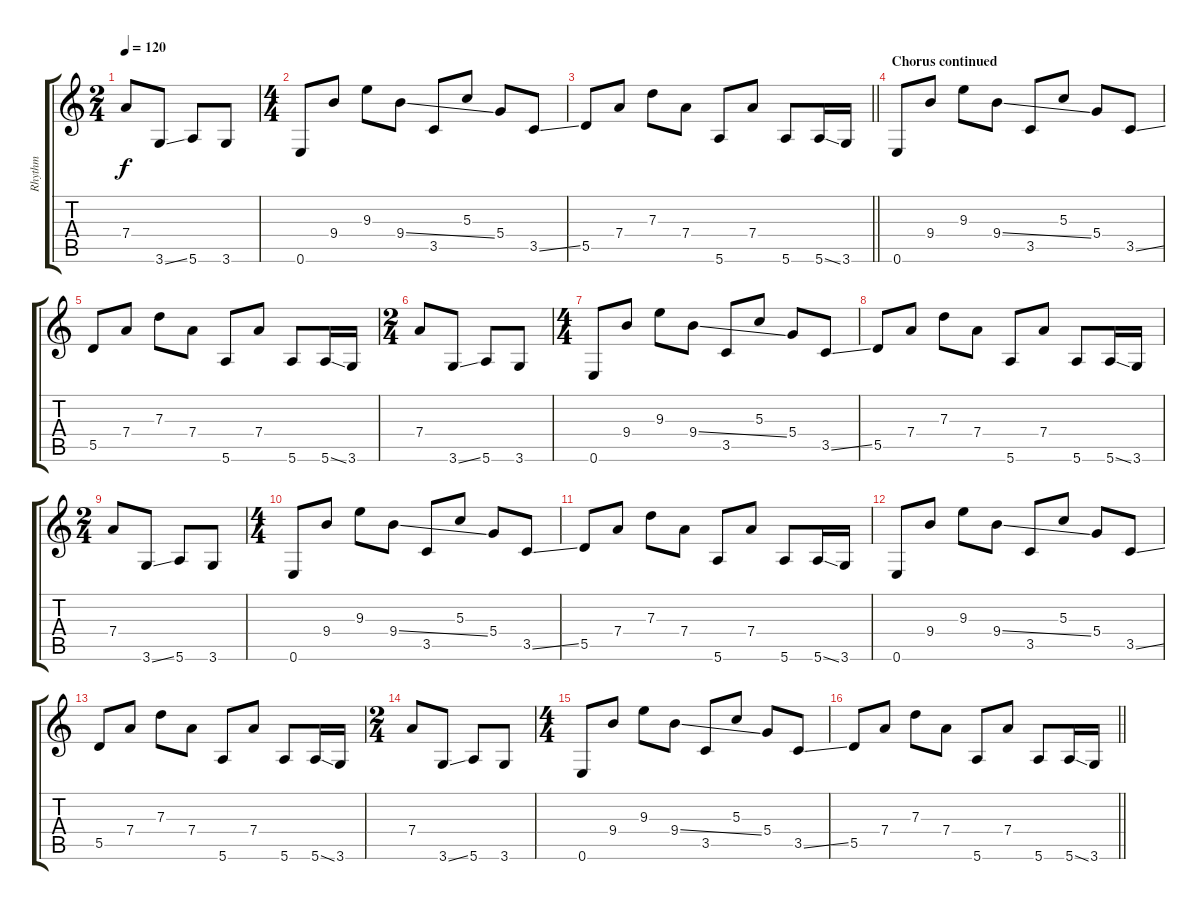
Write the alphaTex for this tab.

\track ("Rhythm" "Rhythm") {instrument distortionguitar}
\staff {score tabs}
\tuning (E4 B3 G3 D3 A2 E2) {hide}
\ts (2 4)
\tempo 120
\clef g2
\ks c
7.4.8{dy f} 3.6{ss}.8 5.6.8 3.6.8 |
\ts (4 4)
0.6.8 9.4.8 9.3.8 9.4{ss}.8 3.5.8 5.3.8 5.4.8 3.5{ss}.8 |
\barLineRight lightlight
5.5.8 7.4.8 7.3.8 7.4.8 5.6.8 7.4.8 5.6.8 5.6{ss}.16 3.6.16 |
\section ("" "Chorus continued ")
0.6.8 9.4.8 9.3.8 9.4{ss}.8 3.5.8 5.3.8 5.4.8 3.5{ss}.8 |
5.5.8 7.4.8 7.3.8 7.4.8 5.6.8 7.4.8 5.6.8 5.6{ss}.16 3.6.16 |
\ts (2 4)
7.4.8 3.6{ss}.8 5.6.8 3.6.8 |
\ts (4 4)
0.6.8 9.4.8 9.3.8 9.4{ss}.8 3.5.8 5.3.8 5.4.8 3.5{ss}.8 |
5.5.8 7.4.8 7.3.8 7.4.8 5.6.8 7.4.8 5.6.8 5.6{ss}.16 3.6.16 |
\ts (2 4)
7.4.8 3.6{ss}.8 5.6.8 3.6.8 |
\ts (4 4)
0.6.8 9.4.8 9.3.8 9.4{ss}.8 3.5.8 5.3.8 5.4.8 3.5{ss}.8 |
5.5.8 7.4.8 7.3.8 7.4.8 5.6.8 7.4.8 5.6.8 5.6{ss}.16 3.6.16 |
0.6.8 9.4.8 9.3.8 9.4{ss}.8 3.5.8 5.3.8 5.4.8 3.5{ss}.8 |
5.5.8 7.4.8 7.3.8 7.4.8 5.6.8 7.4.8 5.6.8 5.6{ss}.16 3.6.16 |
\ts (2 4)
7.4.8 3.6{ss}.8 5.6.8 3.6.8 |
\ts (4 4)
0.6.8 9.4.8 9.3.8 9.4{ss}.8 3.5.8 5.3.8 5.4.8 3.5{ss}.8 |
\barLineRight lightlight
5.5.8 7.4.8 7.3.8 7.4.8 5.6.8 7.4.8 5.6.8 5.6{ss}.16 3.6.16
